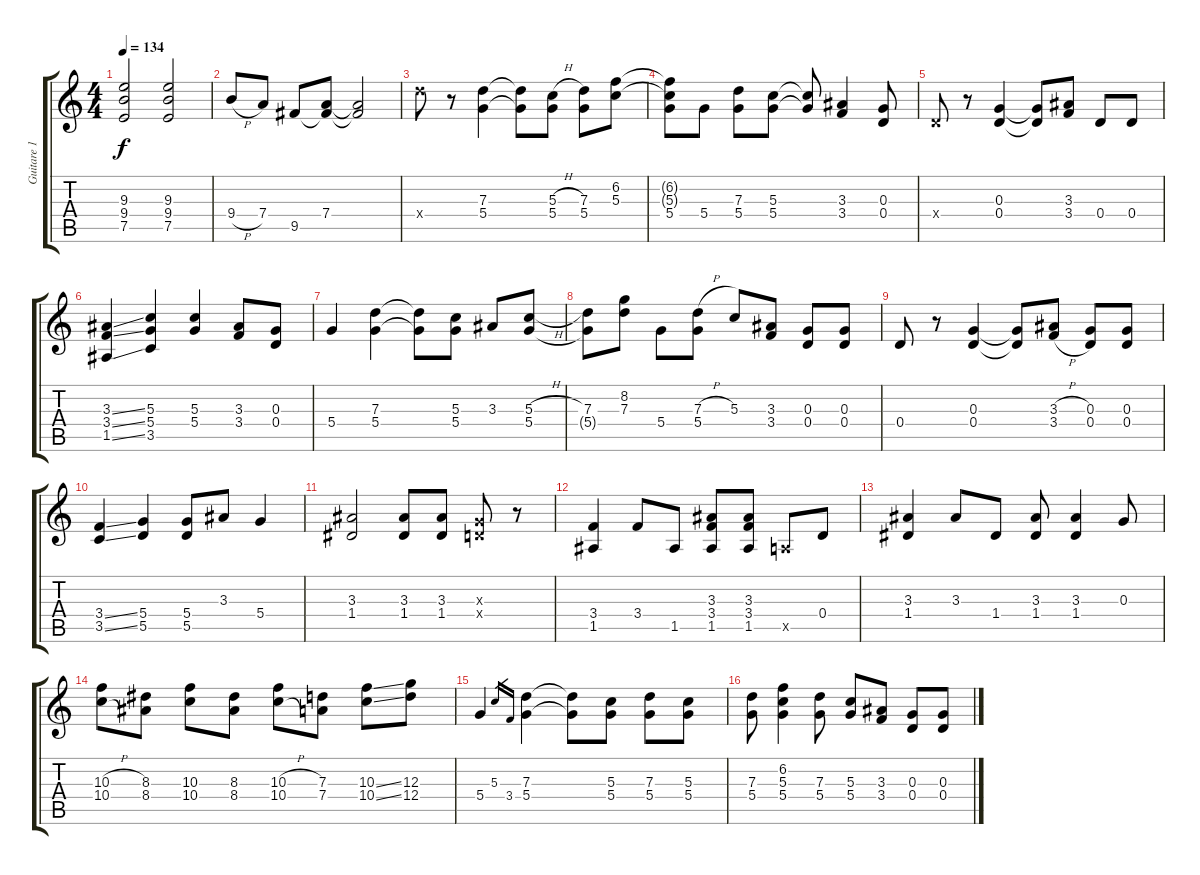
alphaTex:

\track ("Guitare 1" "Guitare 1") {instrument overdrivenguitar}
\staff {score tabs}
\tuning (E4 B3 G3 D3 A2 E2) {hide}
\ts (4 4)
\tempo 134
\clef g2
\ks c
(9.3 9.4 7.5).2{dy f} (9.3 9.4 7.5).2 |
9.4{h}.8 7.4.8 9.5.8 (7.4 9.5{t}).8 (7.4{t} 9.5{t}).2 |
12.4{x}.8 r.8 (7.3 5.4).4 (7.3{t} 5.4{t}).8 (5.3{h} 5.4).8 (7.3 5.4).8 (6.2 5.3).8 |
(6.2{t} 5.3{t} 5.4).8 5.4.8 (7.3 5.4).8 (5.3 5.4).8 (5.3{t} 5.4{t}).8 (3.3 3.4).4 (0.3 0.4).8 |
0.4{x}.8 r.8 (0.3 0.4).4 (0.3{t} 0.4{t}).8 (3.3 3.4).8 0.4.8 0.4.8 |
(3.3{ss} 3.4{ss} 1.5{ss}).4 (5.3 5.4 3.5).4 (5.3 5.4).4 (3.3 3.4).8 (0.3 0.4).8 |
5.4.4 (7.3 5.4).4 (7.3{t} 5.4{t}).8 (5.3 5.4).8 3.3.8 (5.3{h} 5.4).8 |
(7.3 5.4{t}).8 (8.2 7.3).8 5.4.8 (7.3{h} 5.4).8 5.3.8 (3.3 3.4).8 (0.3 0.4).8 (0.3 0.4).8 |
0.4.8 r.8 (0.3 0.4).4 (0.3{t} 0.4{t}).8 (3.3{h} 3.4{h}).8 (0.3 0.4).8 (0.3 0.4).8 |
(3.4{ss} 3.5{ss}).4 (5.4 5.5).4 (5.4 5.5).8 3.3.8 5.4.4 |
(3.3 1.4).2 (3.3 1.4).8 (3.3 1.4).8 (0.3{x} 0.4{x}).8 r.8 |
(3.4 1.5).4 3.4.8 1.5.8 (3.3 3.4 1.5).8 (3.3 3.4 1.5).8 0.5{x}.8 0.4.8 |
(3.3 1.4).4 3.3.8 1.4.8 (3.3 1.4).8 (3.3 1.4).4 0.3.8 |
(10.3{h} 10.4{h}).8 (8.3 8.4).8 (10.3 10.4).8 (8.3 8.4).8 (10.3{h} 10.4{h}).8 (7.3 7.4).8 (10.3{ss} 10.4{ss}).8 (12.3 12.4).8 |
5.4.4 5.3.16{gr} 3.4.16{gr} (7.3 5.4).4 (7.3{t} 5.4{t}).8 (5.3 5.4).8 (7.3 5.4).8 (5.3 5.4).8 |
(7.3 5.4).8 (6.2 5.3 5.4).4 (7.3 5.4).8 (5.3 5.4).8 (3.3 3.4).8 (0.3 0.4).8 (0.3 0.4).8
